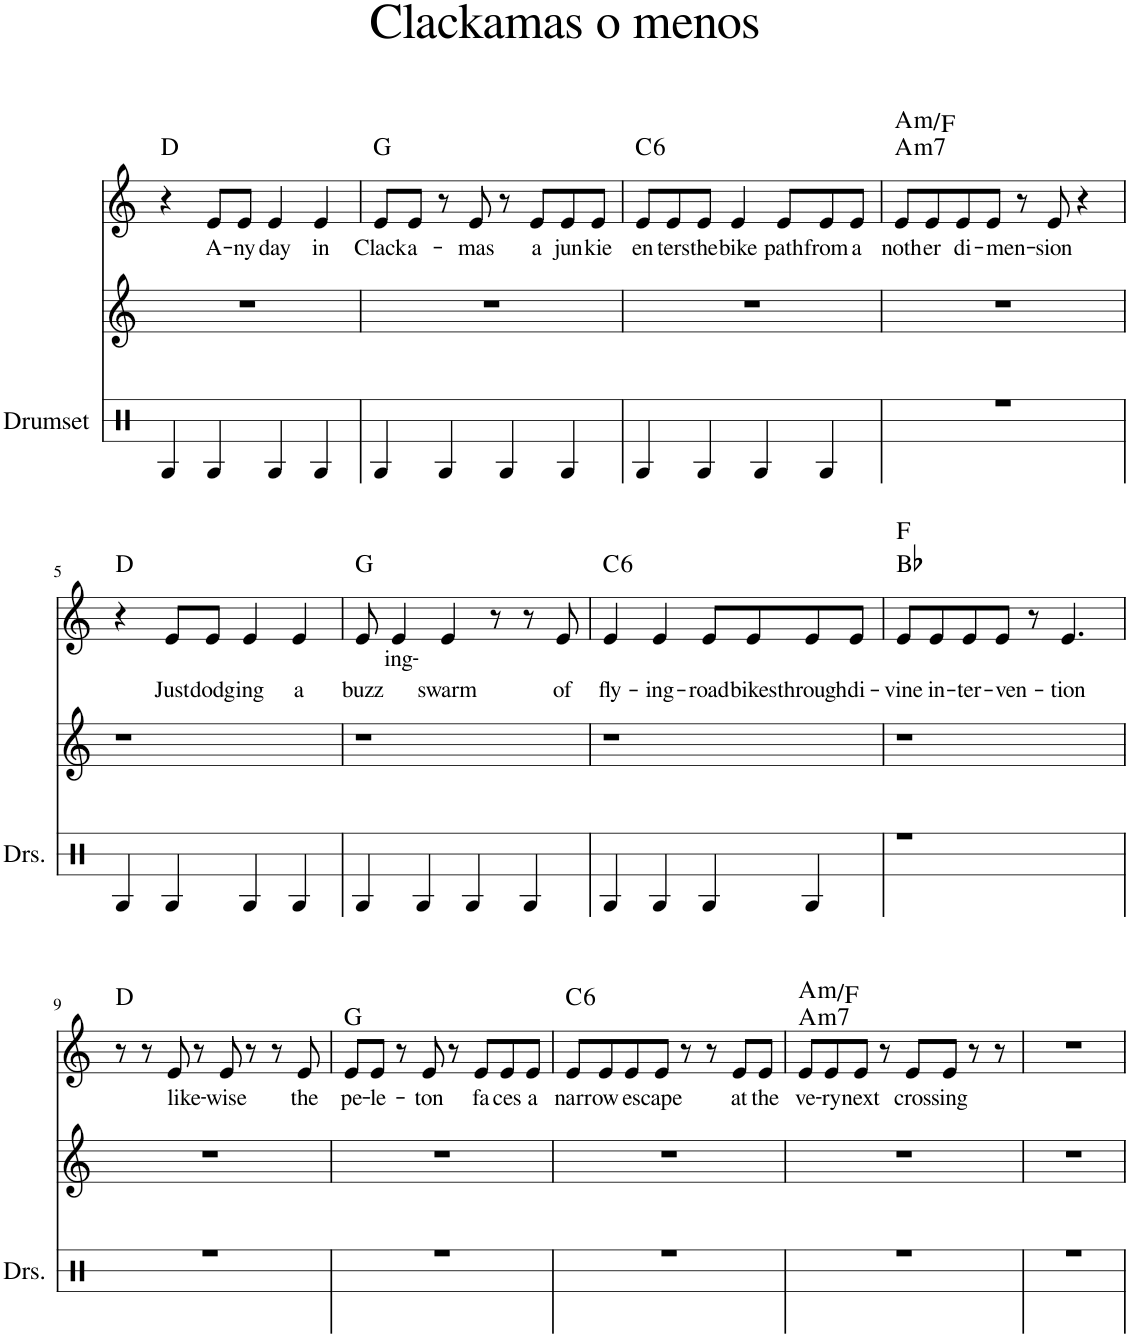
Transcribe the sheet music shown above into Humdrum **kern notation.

**kern	**kern	**kern	**text	**harte
*part3	*part2	*part1	*part1	*part1
*staff3	*staff2	*staff1	*staff1	*
*I"Drumset	*I"Piano	*I"Piano	*	*
*I'Drs.	*I'Pno	*I'Pno	*	*
*stria3	*	*	*	*
*clefX	*clefG2	*clefG2	*	*
*k[]	*k[]	*k[]	*	*
=1	=1	=1	=1	=1
4Rd/	1r	4r	.	D:maj
!	!	!	!LO:LY:b	!
4Rd/	.	8e/L	A-	.
!	!	!	!LO:LY:b	!
.	.	8e/J	-ny	.
!	!	!	!LO:LY:b	!
4Rd/	.	4e/	day	.
!	!	!	!LO:LY:b	!
4Rd/	.	4e/	in	.
=2	=2	=2	=2	=2
!	!	!	!LO:LY:b	!
4Rd/	1r	8e/L	Clack-	G:maj
!	!	!	!LO:LY:b	!
.	.	8e/J	-a-	.
4Rd/	.	8r	.	.
!	!	!	!LO:LY:b	!
.	.	8e/	-mas	.
4Rd/	.	8r	.	.
!	!	!	!LO:LY:b	!
.	.	8e/L	a	.
!	!	!	!LO:LY:b	!
4Rd/	.	8e/	jun	.
!	!	!	!LO:LY:b	!
.	.	8e/J	kie	.
=3	=3	=3	=3	=3
!	!	!	!LO:LY:b	!LO:H:kt=6
4Rd/	1r	8e/L	en	C:maj6
!	!	!	!LO:LY:b	!
.	.	8e/	ters	.
!	!	!	!LO:LY:b	!
4Rd/	.	8e/J	the	.
!	!	!	!LO:LY:b	!
.	.	4e/	bike	.
4Rd/	.	.	.	.
!	!	!	!LO:LY:b	!
.	.	8e/L	path	.
!	!	!	!LO:LY:b	!
4Rd/	.	8e/	from	.
!	!	!	!LO:LY:b	!
.	.	8e/J	a	.
=4	=4	=4	=4	=4
!	!	!	!LO:LY:b	!LO:H:n=1:kt=m7
!	!	!	!	!LO:H:n=2:kt=m
1r	1r	8e/L	noth-	A:min7 A:min/b6
!	!	!	!LO:LY:b	!
.	.	8e/	-er	.
!	!	!	!LO:LY:b	!
.	.	8e/	di-	.
!	!	!	!LO:LY:b	!
.	.	8e/J	-men-	.
.	.	8r	.	.
!	!	!	!LO:LY:b	!
.	.	8e/	-sion	.
.	.	4r	.	.
!!LO:LB:g=z
=5	=5	=5	=5	=5
4Rd/	1r	4r	.	D:maj
!	!	!	!LO:LY:b	!
4Rd/	.	8e/L	Just	.
!	!	!	!LO:LY:b	!
.	.	8e/J	dodg-	.
!	!	!	!LO:LY:b	!
4Rd/	.	4e/	-ing	.
!	!	!	!LO:LY:b	!
4Rd/	.	4e/	a	.
=6	=6	=6	=6	=6
!	!	!	!LO:LY:b	!
4Rd/	1r	8e/	buzz-	G:maj
!	!	!	!LO:LY:b	!
.	.	4e/	-ing-	.
4Rd/	.	.	.	.
!	!	!	!LO:LY:b	!
.	.	4e/	-swarm	.
4Rd/	.	.	.	.
.	.	8r	.	.
4Rd/	.	8r	.	.
!	!	!	!LO:LY:b	!
.	.	8e/	of	.
=7	=7	=7	=7	=7
!	!	!	!LO:LY:b	!LO:H:kt=6
4Rd/	1r	4e/	fly-	C:maj6
!	!	!	!LO:LY:b	!
4Rd/	.	4e/	-ing-	.
!	!	!	!LO:LY:b	!
4Rd/	.	8e/L	-road	.
!	!	!	!LO:LY:b	!
.	.	8e/	bikes	.
!	!	!	!LO:LY:b	!
4Rd/	.	8e/	through	.
!	!	!	!LO:LY:b	!
.	.	8e/J	di-	.
=8	=8	=8	=8	=8
!	!	!	!LO:LY:b	!
1r	1r	8e/L	-vine	Bb:maj F:maj
!	!	!	!LO:LY:b	!
.	.	8e/	in-	.
!	!	!	!LO:LY:b	!
.	.	8e/	-ter-	.
!	!	!	!LO:LY:b	!
.	.	8e/J	-ven-	.
.	.	8r	.	.
!	!	!	!LO:LY:b	!
.	.	4.e/	-tion	.
!!LO:LB:g=z
=9	=9	=9	=9	=9
1r	1r	8r	.	D:maj
.	.	8r	.	.
!	!	!	!LO:LY:b	!
.	.	8e/	like-	.
.	.	8r	.	.
!	!	!	!LO:LY:b	!
.	.	8e/	-wise	.
.	.	8r	.	.
.	.	8r	.	.
!	!	!	!LO:LY:b	!
.	.	8e/	the	.
=10	=10	=10	=10	=10
!	!	!	!LO:LY:b	!
1r	1r	8e/L	pe-	G:maj
!	!	!	!LO:LY:b	!
.	.	8e/J	-le-	.
.	.	8r	.	.
!	!	!	!LO:LY:b	!
.	.	8e/	-ton	.
.	.	8r	.	.
!	!	!	!LO:LY:b	!
.	.	8e/L	fa-	.
!	!	!	!LO:LY:b	!
.	.	8e/	-ces	.
!	!	!	!LO:LY:b	!
.	.	8e/J	a	.
=11	=11	=11	=11	=11
!	!	!	!LO:LY:b	!LO:H:kt=6
1r	1r	8e/L	narr-	C:maj6
!	!	!	!LO:LY:b	!
.	.	8e/	-ow	.
!	!	!	!LO:LY:b	!
.	.	8e/	es-	.
!	!	!	!LO:LY:b	!
.	.	8e/J	-cape	.
.	.	8r	.	.
.	.	8r	.	.
!	!	!	!LO:LY:b	!
.	.	8e/L	at	.
!	!	!	!LO:LY:b	!
.	.	8e/J	the	.
=12	=12	=12	=12	=12
!	!	!	!LO:LY:b	!LO:H:n=1:kt=m7
!	!	!	!	!LO:H:n=2:kt=m
1r	1r	8e/L	ve-	A:min7 A:min/b6
!	!	!	!LO:LY:b	!
.	.	8e/	-ry	.
!	!	!	!LO:LY:b	!
.	.	8e/J	next	.
.	.	8r	.	.
!	!	!	!LO:LY:b	!
.	.	8e/L	cros-	.
!	!	!	!LO:LY:b	!
.	.	8e/J	-sing	.
.	.	8r	.	.
.	.	8r	.	.
=13	=13	=13	=13	=13
1r	1r	1r	.	.
=	=	=	=	=
*-	*-	*-	*-	*-
